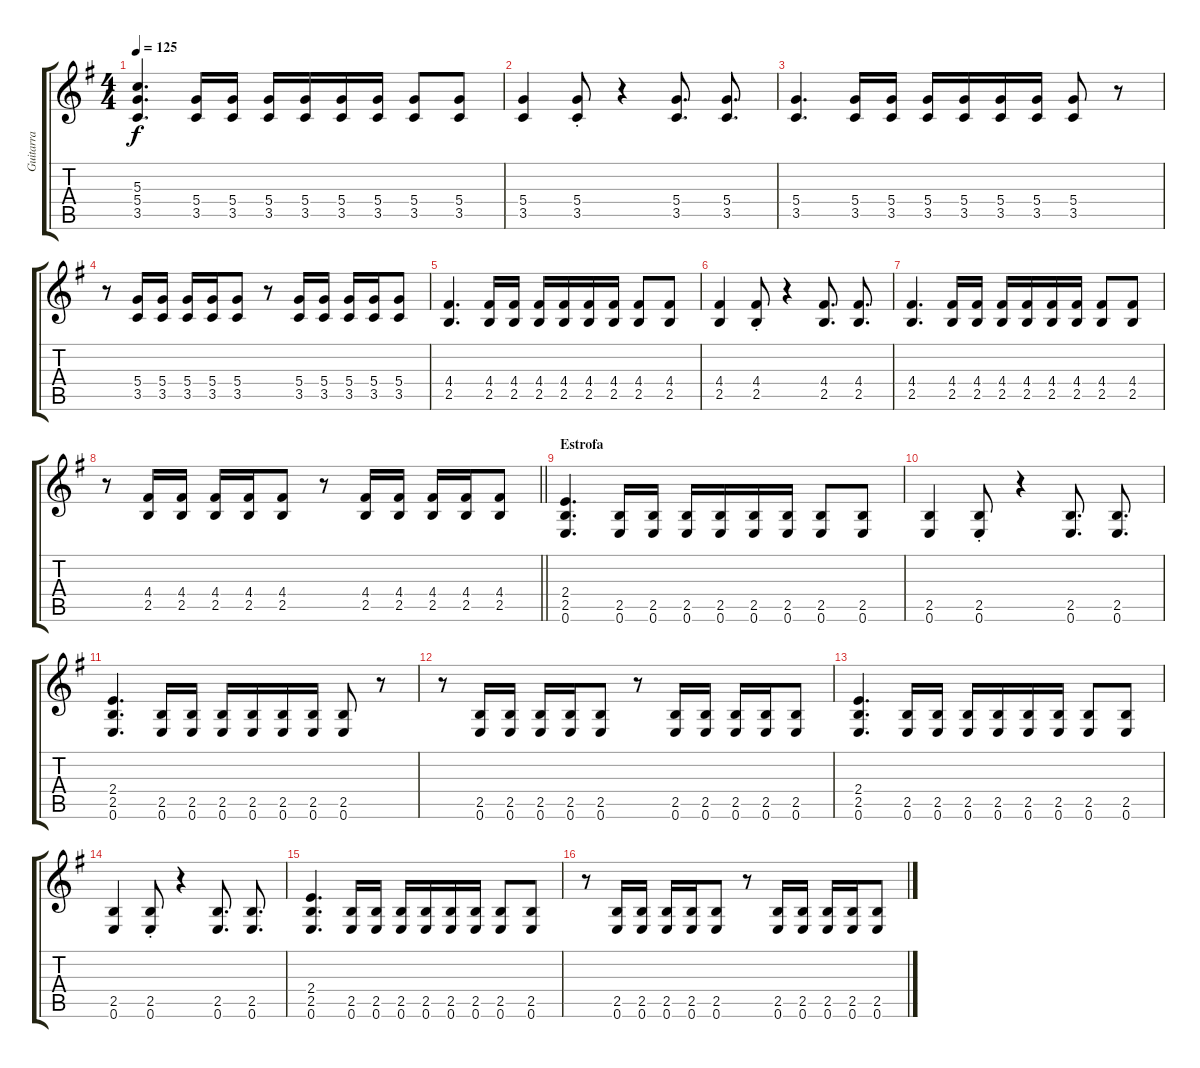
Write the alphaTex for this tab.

\track ("Guitarra" "Guitarra") {instrument distortionguitar}
\staff {score tabs}
\tuning (E4 B3 G3 D3 A2 E2) {hide}
\ts (4 4)
\tempo 125
\clef g2
\ks g
(5.3 5.4 3.5).4{d dy f} (5.4 3.5).16 (5.4 3.5).16 (5.4 3.5).16 (5.4 3.5).16 (5.4 3.5).16 (5.4 3.5).16 (5.4 3.5).8 (5.4 3.5).8 |
(5.4 3.5).4 (5.4 3.5{st}).8 r.4 (5.4 3.5).8{d} (5.4 3.5).8{d} |
(5.4 3.5).4{d} (5.4 3.5).16 (5.4 3.5).16 (5.4 3.5).16 (5.4 3.5).16 (5.4 3.5).16 (5.4 3.5).16 (5.4 3.5).8 r.8 |
r.8 (5.4 3.5).16 (5.4 3.5).16 (5.4 3.5).16 (5.4 3.5).16 (5.4 3.5).8 r.8 (5.4 3.5).16 (5.4 3.5).16 (5.4 3.5).16 (5.4 3.5).16 (5.4 3.5).8 |
(4.4 2.5).4{d} (4.4 2.5).16 (4.4 2.5).16 (4.4 2.5).16 (4.4 2.5).16 (4.4 2.5).16 (4.4 2.5).16 (4.4 2.5).8 (4.4 2.5).8 |
(4.4 2.5).4 (4.4 2.5{st}).8 r.4 (4.4 2.5).8{d} (4.4 2.5).8{d} |
(4.4 2.5).4{d} (4.4 2.5).16 (4.4 2.5).16 (4.4 2.5).16 (4.4 2.5).16 (4.4 2.5).16 (4.4 2.5).16 (4.4 2.5).8 (4.4 2.5).8 |
\barLineRight lightlight
r.8 (4.4 2.5).16 (4.4 2.5).16 (4.4 2.5).16 (4.4 2.5).16 (4.4 2.5).8 r.8 (4.4 2.5).16 (4.4 2.5).16 (4.4 2.5).16 (4.4 2.5).16 (4.4 2.5).8 |
\section ("" "Estrofa")
(2.4 2.5 0.6).4{d} (2.5 0.6).16 (2.5 0.6).16 (2.5 0.6).16 (2.5 0.6).16 (2.5 0.6).16 (2.5 0.6).16 (2.5 0.6).8 (2.5 0.6).8 |
(2.5 0.6).4 (2.5{st} 0.6{st}).8 r.4 (2.5 0.6).8{d} (2.5 0.6).8{d} |
(2.4 2.5 0.6).4{d} (2.5 0.6).16 (2.5 0.6).16 (2.5 0.6).16 (2.5 0.6).16 (2.5 0.6).16 (2.5 0.6).16 (2.5 0.6).8 r.8 |
r.8 (2.5 0.6).16 (2.5 0.6).16 (2.5 0.6).16 (2.5 0.6).16 (2.5 0.6).8 r.8 (2.5 0.6).16 (2.5 0.6).16 (2.5 0.6).16 (2.5 0.6).16 (2.5 0.6).8 |
(2.4 2.5 0.6).4{d} (2.5 0.6).16 (2.5 0.6).16 (2.5 0.6).16 (2.5 0.6).16 (2.5 0.6).16 (2.5 0.6).16 (2.5 0.6).8 (2.5 0.6).8 |
(2.5 0.6).4 (2.5{st} 0.6{st}).8 r.4 (2.5 0.6).8{d} (2.5 0.6).8{d} |
(2.4 2.5 0.6).4{d} (2.5 0.6).16 (2.5 0.6).16 (2.5 0.6).16 (2.5 0.6).16 (2.5 0.6).16 (2.5 0.6).16 (2.5 0.6).8 (2.5 0.6).8 |
r.8 (2.5 0.6).16 (2.5 0.6).16 (2.5 0.6).16 (2.5 0.6).16 (2.5 0.6).8 r.8 (2.5 0.6).16 (2.5 0.6).16 (2.5 0.6).16 (2.5 0.6).16 (2.5 0.6).8
